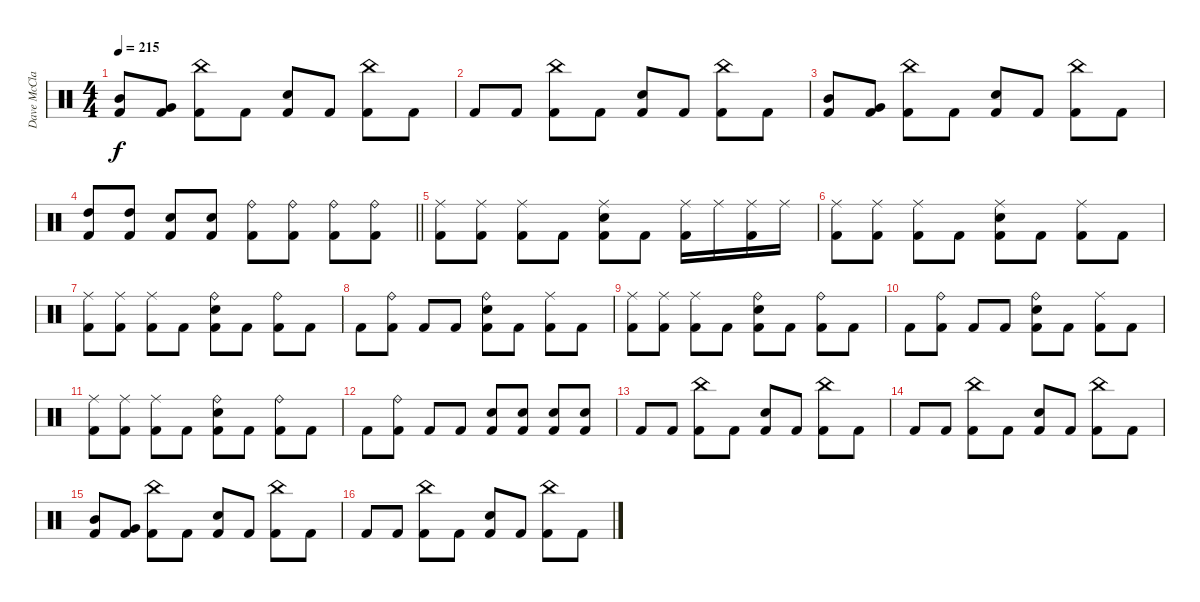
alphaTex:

\track ("Dave McClain" "Dave McCla") {instrument percussion}
\staff {score}
\articulation defaults
\ts (4 4)
\tempo 215
\clef neutral
\ks c
("Mid Tom (hit)" "Kick (hit) 2").8{dy f} ("Very Low Tom (hit)" "Kick (hit) 2").8 ("China (hit)" "Kick (hit) 2").8 "Kick (hit) 2".8 ("Electric Snare (hit)" "Kick (hit) 2").8 "Kick (hit) 2".8 ("China (hit)" "Kick (hit) 2").8 "Kick (hit) 2".8 |
"Kick (hit) 2".8 "Kick (hit) 2".8 ("China (hit)" "Kick (hit) 2").8 "Kick (hit) 2".8 ("Electric Snare (hit)" "Kick (hit) 2").8 "Kick (hit) 2".8 ("China (hit)" "Kick (hit) 2").8 "Kick (hit) 2".8 |
("Mid Tom (hit)" "Kick (hit) 2").8 ("Very Low Tom (hit)" "Kick (hit) 2").8 ("China (hit)" "Kick (hit) 2").8 "Kick (hit) 2".8 ("Electric Snare (hit)" "Kick (hit) 2").8 "Kick (hit) 2".8 ("China (hit)" "Kick (hit) 2").8 "Kick (hit) 2".8 |
\barLineRight lightlight
("High Tom (hit)" "Kick (hit) 2").8 ("High Tom (hit)" "Kick (hit) 2").8 ("Electric Snare (hit)" "Kick (hit) 2").8 ("Electric Snare (hit)" "Kick (hit) 2").8 ("Ride (bell)" "Kick (hit) 2").8 ("Ride (bell)" "Kick (hit) 2").8 ("Ride (bell)" "Kick (hit) 2").8 ("Ride (bell)" "Kick (hit) 2").8 |
("Ride (middle)" "Kick (hit) 2").8 ("Kick (hit) 2" "Ride (middle)").8 ("Ride (middle)" "Kick (hit) 2").8 "Kick (hit) 2".8 ("Ride (middle)" "Electric Snare (hit)" "Kick (hit) 2").8 "Kick (hit) 2".8 ("Ride (middle)" "Kick (hit) 2").16 "Ride (middle)".16 ("Ride (middle)" "Kick (hit) 2").16 "Ride (middle)".16 |
("Ride (middle)" "Kick (hit) 2").8 ("Ride (middle)" "Kick (hit) 2").8 ("Ride (middle)" "Kick (hit) 2").8 "Kick (hit) 2".8 ("Ride (middle)" "Kick (hit) 2" "Electric Snare (hit)").8 "Kick (hit) 2".8 ("Ride (middle)" "Kick (hit) 2").8 "Kick (hit) 2".8 |
("Ride (middle)" "Kick (hit) 2").8 ("Kick (hit) 2" "Ride (middle)").8 ("Ride (middle)" "Kick (hit) 2").8 "Kick (hit) 2".8 ("Ride (bell)" "Electric Snare (hit)" "Kick (hit) 2").8 "Kick (hit) 2".8 ("Ride (bell)" "Kick (hit) 2").8 "Kick (hit) 2".8 |
"Kick (hit) 2".8 ("Ride (bell)" "Kick (hit) 2").8 "Kick (hit) 2".8 "Kick (hit) 2".8 ("Ride (bell)" "Kick (hit) 2" "Electric Snare (hit)").8 "Kick (hit) 2".8 ("Ride (middle)" "Kick (hit) 2").8 "Kick (hit) 2".8 |
("Ride (middle)" "Kick (hit) 2").8 ("Kick (hit) 2" "Ride (middle)").8 ("Ride (middle)" "Kick (hit) 2").8 "Kick (hit) 2".8 ("Ride (bell)" "Electric Snare (hit)" "Kick (hit) 2").8 "Kick (hit) 2".8 ("Ride (bell)" "Kick (hit) 2").8 "Kick (hit) 2".8 |
"Kick (hit) 2".8 ("Ride (bell)" "Kick (hit) 2").8 "Kick (hit) 2".8 "Kick (hit) 2".8 ("Ride (bell)" "Kick (hit) 2" "Electric Snare (hit)").8 "Kick (hit) 2".8 ("Ride (middle)" "Kick (hit) 2").8 "Kick (hit) 2".8 |
("Ride (middle)" "Kick (hit) 2").8 ("Kick (hit) 2" "Ride (middle)").8 ("Ride (middle)" "Kick (hit) 2").8 "Kick (hit) 2".8 ("Ride (bell)" "Electric Snare (hit)" "Kick (hit) 2").8 "Kick (hit) 2".8 ("Ride (bell)" "Kick (hit) 2").8 "Kick (hit) 2".8 |
"Kick (hit) 2".8 ("Ride (bell)" "Kick (hit) 2").8 "Kick (hit) 2".8 "Kick (hit) 2".8 ("Kick (hit) 2" "Electric Snare (hit)").8 ("Kick (hit) 2" "Electric Snare (hit)").8 ("Electric Snare (hit)" "Kick (hit) 2").8 ("Kick (hit) 2" "Electric Snare (hit)").8 |
"Kick (hit) 2".8 "Kick (hit) 2".8 ("China (hit)" "Kick (hit) 2").8 "Kick (hit) 2".8 ("Electric Snare (hit)" "Kick (hit) 2").8 "Kick (hit) 2".8 ("China (hit)" "Kick (hit) 2").8 "Kick (hit) 2".8 |
"Kick (hit) 2".8 "Kick (hit) 2".8 ("China (hit)" "Kick (hit) 2").8 "Kick (hit) 2".8 ("Electric Snare (hit)" "Kick (hit) 2").8 "Kick (hit) 2".8 ("China (hit)" "Kick (hit) 2").8 "Kick (hit) 2".8 |
("Mid Tom (hit)" "Kick (hit) 2").8 ("Very Low Tom (hit)" "Kick (hit) 2").8 ("China (hit)" "Kick (hit) 2").8 "Kick (hit) 2".8 ("Electric Snare (hit)" "Kick (hit) 2").8 "Kick (hit) 2".8 ("China (hit)" "Kick (hit) 2").8 "Kick (hit) 2".8 |
"Kick (hit) 2".8 "Kick (hit) 2".8 ("China (hit)" "Kick (hit) 2").8 "Kick (hit) 2".8 ("Electric Snare (hit)" "Kick (hit) 2").8 "Kick (hit) 2".8 ("China (hit)" "Kick (hit) 2").8 "Kick (hit) 2".8
